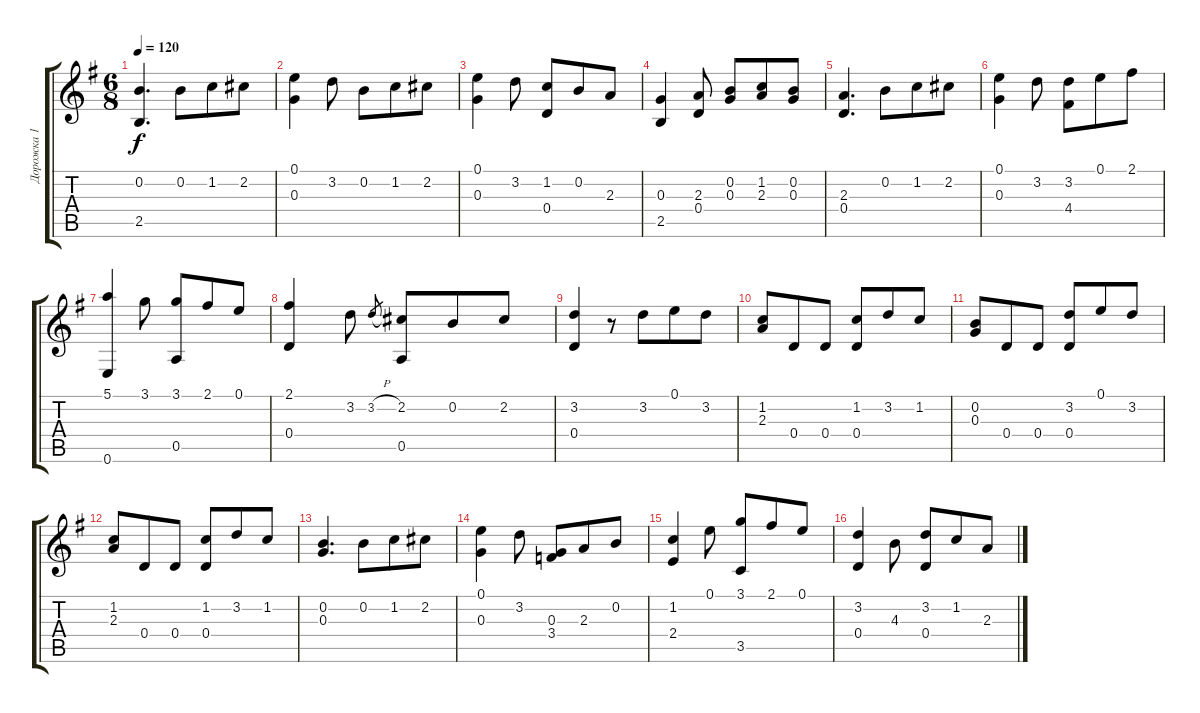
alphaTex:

\track ("Дорожка 1" "Дорожка 1") {instrument acousticguitarnylon}
\staff {score tabs}
\tuning (E4 B3 G3 D3 A2 E2) {hide}
\ts (6 8)
\tempo 120
\clef g2
\ks eminor
(0.2 2.5).4{d dy f} 0.2.8 1.2.8 2.2.8 |
(0.1 0.3).4 3.2.8 0.2.8 1.2.8 2.2.8 |
(0.1 0.3).4 3.2.8 (1.2 0.4).8 0.2.8 2.3.8 |
(0.3 2.5).4 (2.3 0.4).8 (0.2 0.3).8 (1.2 2.3).8 (0.2 0.3).8 |
(2.3 0.4).4{d} 0.2.8 1.2.8 2.2.8 |
(0.1 0.3).4 3.2.8 (3.2 4.4).8 0.1.8 2.1.8 |
(5.1 0.6).4 3.1.8 (3.1 0.5).8 2.1.8 0.1.8 |
(2.1 0.4).4 3.2.8 3.2{h}.8{gr} (2.2 0.5).8 0.2.8 2.2.8 |
(3.2 0.4).4 r.8 3.2.8 0.1.8 3.2.8 |
(1.2 2.3).8 0.4.8 0.4.8 (1.2 0.4).8 3.2.8 1.2.8 |
(0.2 0.3).8 0.4.8 0.4.8 (3.2 0.4).8 0.1.8 3.2.8 |
(1.2 2.3).8 0.4.8 0.4.8 (1.2 0.4).8 3.2.8 1.2.8 |
(0.2 0.3).4{d} 0.2.8 1.2.8 2.2.8 |
(0.1 0.3).4 3.2.8 (0.3 3.4).8 2.3.8 0.2.8 |
(1.2 2.4).4 0.1.8 (3.1 3.5).8 2.1.8 0.1.8 |
(3.2 0.4).4 4.3.8 (3.2 0.4).8 1.2.8 2.3.8
